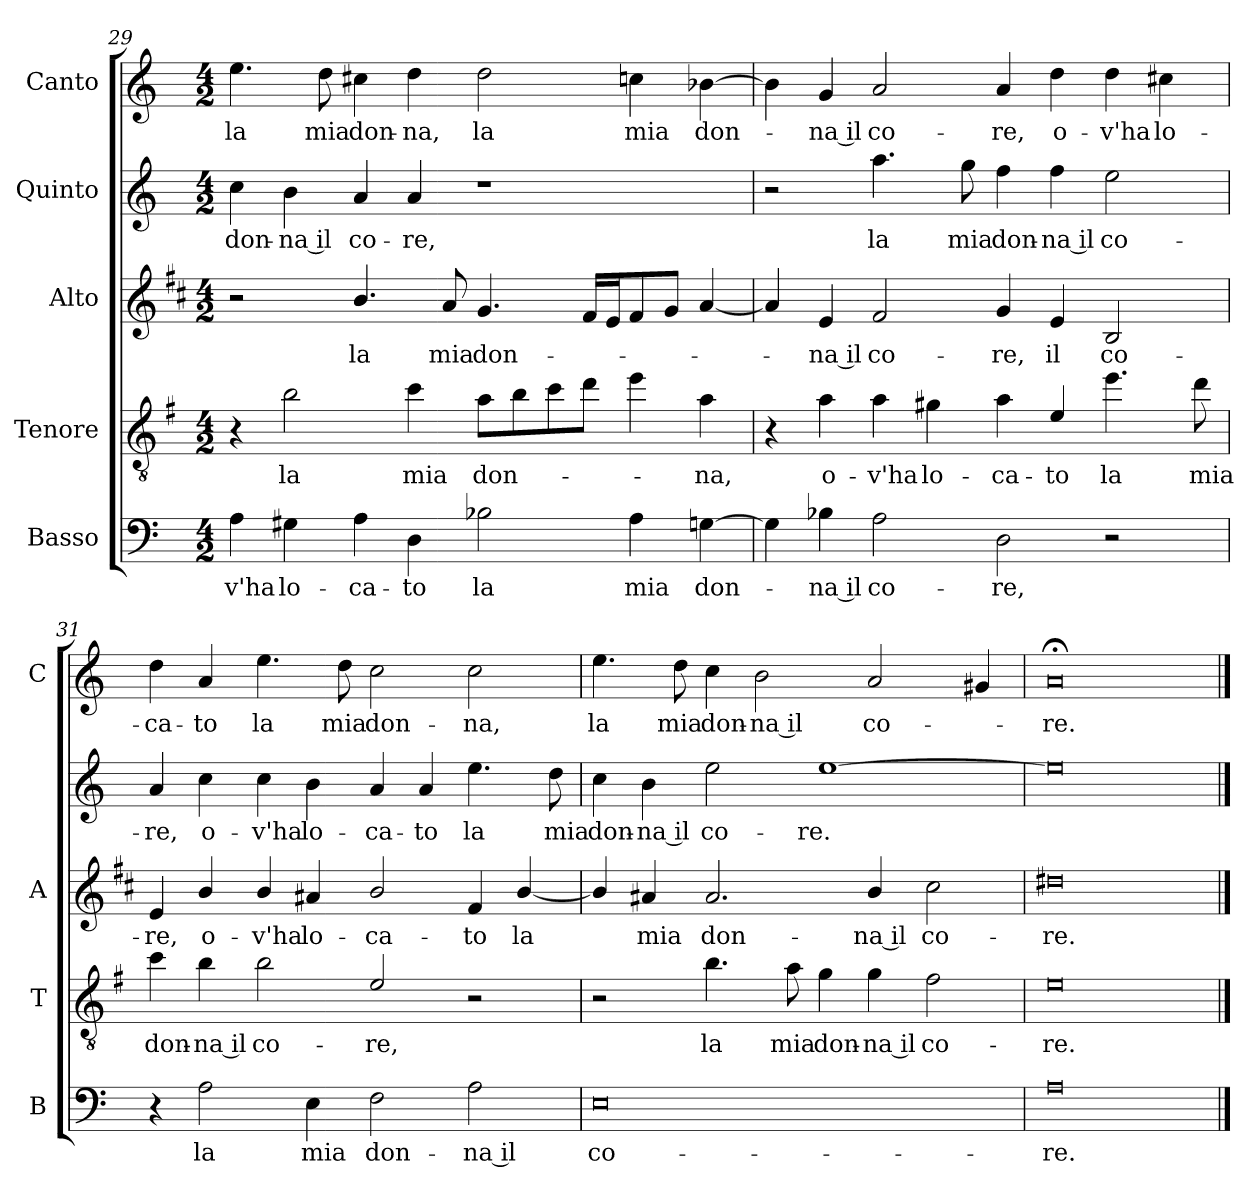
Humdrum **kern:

**kern	**text	**kern	**text	**kern	**text	**kern	**text	**kern	**text
*part5	*part5	*part4	*part4	*part3	*part3	*part2	*part2	*part1	*part1
*staff5	*staff5	*staff4	*staff4	*staff3	*staff3	*staff2	*staff2	*staff1	*staff1
*I"Basso	*	*I"Tenore	*	*I"Alto	*	*I"Quinto	*	*I"Canto	*
*I'B	*	*I'T	*	*I'A	*	*	*	*I'C	*
!!LO:LB:g=z
*clefF4	*	*clefGv2	*	*clefG2	*	*clefG2	*	*clefG2	*
*	*	*ITrd4c7	*	*ITrd1c2	*	*	*	*	*
*k[]	*	*k[]	*	*k[]	*	*k[]	*	*k[]	*
*C:	*	*C:	*	*C:	*	*C:	*	*C:	*
*M4/2	*	*M4/2	*	*M4/2	*	*M4/2	*	*M4/2	*
=29	=29	=29	=29	=29	=29	=29	=29	=29	=29
!	!LO:LY:b	!	!	!	!	!	!LO:LY:b	!	!LO:LY:b
4A\	-v'ha	4r	.	2r	.	4cc\	don-	4.ee\	la
!	!LO:LY:b	!	!LO:LY:b	!	!	!	!LO:LY:b	!	!
4G#X\	lo-	2e\	la	.	.	4b\	-na il	.	.
!	!	!	!	!	!	!	!	!	!LO:LY:b
.	.	.	.	.	.	.	.	8dd\	mia
!	!LO:LY:b	!	!	!	!LO:LY:b	!	!LO:LY:b	!	!LO:LY:b
4A\	-ca-	.	.	4.a/	la	4a/	co-	4cc#X\	don-
!	!LO:LY:b	!	!LO:LY:b	!	!	!	!LO:LY:b	!	!LO:LY:b
4D\	-to	4f\	mia	.	.	4a/	-re,	4dd\	-na,
!	!	!	!	!	!LO:LY:b	!	!	!	!
.	.	.	.	8g/	mia	.	.	.	.
!	!LO:LY:b	!	!LO:LY:b	!	!LO:LY:b	!	!	!	!LO:LY:b
2B-X\	la	8d\L	don-	4.f/	don-	1r	.	2dd\	la
.	.	8e\	.	.	.	.	.	.	.
.	.	8f\	.	.	.	.	.	.	.
.	.	8g\J	.	16e/LL	.	.	.	.	.
.	.	.	.	16d/J	.	.	.	.	.
!	!LO:LY:b	!	!	!	!	!	!	!	!LO:LY:b
4A\	mia	4a\	.	8e/	.	.	.	4ccn\	mia
.	.	.	.	8f/J	.	.	.	.	.
!	!LO:LY:b	!	!LO:LY:b	!	!	!	!	!	!LO:LY:b
[4Gn\	don-	4d\	-na,	[4g/	.	.	.	[4b-X\	don-
=30	=30	=30	=30	=30	=30	=30	=30	=30	=30
4G\]	.	4r	.	4g/]	.	2r	.	4b-\]	.
!	!LO:LY:b	!	!LO:LY:b	!	!LO:LY:b	!	!	!	!LO:LY:b
4B-X\	-na il	4d\	o-	4d/	-na il	.	.	4g/	-na il
!	!LO:LY:b	!	!LO:LY:b	!	!LO:LY:b	!	!LO:LY:b	!	!LO:LY:b
2A\	co-	4d\	-v'ha	2e/	co-	4.aa\	la	2a/	co-
!	!	!	!LO:LY:b	!	!	!	!	!	!
.	.	4c#X\	lo-	.	.	.	.	.	.
!	!	!	!	!	!	!	!LO:LY:b	!	!
.	.	.	.	.	.	8gg\	mia	.	.
!	!LO:LY:b	!	!LO:LY:b	!	!LO:LY:b	!	!LO:LY:b	!	!LO:LY:b
2D\	-re,	4d\	-ca-	4f/	-re,	4ff\	don-	4a/	-re,
!	!	!	!LO:LY:b	!	!LO:LY:b	!	!LO:LY:b	!	!LO:LY:b
.	.	4A/	-to	4d/	il	4ff\	-na il	4dd\	o-
!	!	!	!LO:LY:b	!	!LO:LY:b	!	!LO:LY:b	!	!LO:LY:b
2r	.	4.a\	la	2A/	co-	2ee\	co-	4dd\	-v'ha
!	!	!	!	!	!	!	!	!	!LO:LY:b
.	.	.	.	.	.	.	.	4cc#X\	lo-
!	!	!	!LO:LY:b	!	!	!	!	!	!
.	.	8g\	mia	.	.	.	.	.	.
!!LO:PB:g=z
=31	=31	=31	=31	=31	=31	=31	=31	=31	=31
!	!	!	!LO:LY:b	!	!LO:LY:b	!	!LO:LY:b	!	!LO:LY:b
4r	.	4f\	don-	4d/	-re,	4a/	-re,	4dd\	-ca-
!	!LO:LY:b	!	!LO:LY:b	!	!LO:LY:b	!	!LO:LY:b	!	!LO:LY:b
2A\	la	4e\	-na il	4a/	o-	4cc\	o-	4a/	-to
!	!	!	!LO:LY:b	!	!LO:LY:b	!	!LO:LY:b	!	!LO:LY:b
.	.	2e\	co-	4a/	-v'ha	4cc\	-v'ha	4.ee\	la
!	!LO:LY:b	!	!	!	!LO:LY:b	!	!LO:LY:b	!	!
4E\	mia	.	.	4g#X/	lo-	4b\	lo-	.	.
!	!	!	!	!	!	!	!	!	!LO:LY:b
.	.	.	.	.	.	.	.	8dd\	mia
!	!LO:LY:b	!	!LO:LY:b	!	!LO:LY:b	!	!LO:LY:b	!	!LO:LY:b
2F\	don-	2A/	-re,	2a/	-ca-	4a/	-ca-	2cc\	don-
!	!	!	!	!	!	!	!LO:LY:b	!	!
.	.	.	.	.	.	4a/	-to	.	.
!	!LO:LY:b	!	!	!	!LO:LY:b	!	!LO:LY:b	!	!LO:LY:b
2A\	-na il	2r	.	4e/	-to	4.ee\	la	2cc\	-na,
!	!	!	!	!	!LO:LY:b	!	!	!	!
.	.	.	.	[4a/	la	.	.	.	.
!	!	!	!	!	!	!	!LO:LY:b	!	!
.	.	.	.	.	.	8dd\	mia	.	.
=32	=32	=32	=32	=32	=32	=32	=32	=32	=32
!	!LO:LY:b	!	!	!	!	!	!LO:LY:b	!	!LO:LY:b
0E	co-	2r	.	4a/]	.	4cc\	don-	4.ee\	la
!	!	!	!	!	!LO:LY:b	!	!LO:LY:b	!	!
.	.	.	.	4g#X/	mia	4b\	-na il	.	.
!	!	!	!	!	!	!	!	!	!LO:LY:b
.	.	.	.	.	.	.	.	8dd\	mia
!	!	!	!LO:LY:b	!	!LO:LY:b	!	!LO:LY:b	!	!LO:LY:b
.	.	4.e\	la	2.g#/	don-	2ee\	co-	4cc\	don-
!	!	!	!	!	!	!	!	!	!LO:LY:b
.	.	.	.	.	.	.	.	2b\	-na il
!	!	!	!LO:LY:b	!	!	!	!	!	!
.	.	8d\	mia	.	.	.	.	.	.
!	!	!	!LO:LY:b	!	!	!	!LO:LY:b	!	!
.	.	4c\	don-	.	.	[1ee	-re.	.	.
!	!	!	!LO:LY:b	!	!LO:LY:b	!	!	!	!LO:LY:b
.	.	4c\	-na il	4a/	-na il	.	.	2a/	co-
!	!	!	!LO:LY:b	!	!LO:LY:b	!	!	!	!
.	.	2B\	co-	2b\	co-	.	.	.	.
.	.	.	.	.	.	.	.	4g#X/	.
=33	=33	=33	=33	=33	=33	=33	=33	=33	=33
!	!LO:LY:b	!	!LO:LY:b	!	!LO:LY:b	!	!	!	!LO:LY:b
0A	-re.	0A	-re.	0cc#X	-re.	0ee]	.	0a;<	-re.
==	==	==	==	==	==	==	==	==	==
*-	*-	*-	*-	*-	*-	*-	*-	*-	*-
